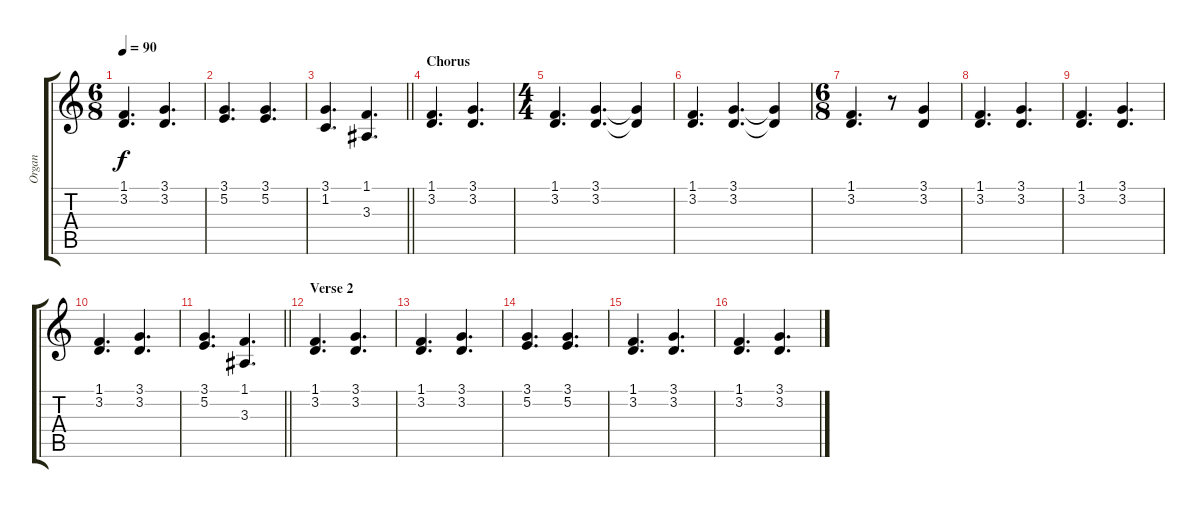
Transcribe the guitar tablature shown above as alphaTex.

\track ("Organ" "Organ") {instrument percussiveorgan}
\staff {score tabs}
\tuning (E4 B3 G3 D3 A2 E2) {hide}
\ts (6 8)
\tempo 90
\clef g2
\ks c
(1.1 3.2).4{d dy f} (3.1 3.2).4{d} |
(3.1 5.2).4{d} (3.1 5.2).4{d} |
\barLineRight lightlight
(3.1 1.2).4{d} (1.1 3.3).4{d} |
\section ("" "Chorus")
(1.1 3.2).4{d} (3.1 3.2).4{d} |
\ts (4 4)
(1.1 3.2).4{d} (3.1 3.2).4{d} (3.1{t} 3.2{t}).4 |
(1.1 3.2).4{d} (3.1 3.2).4{d} (3.1{t} 3.2{t}).4 |
\ts (6 8)
(1.1 3.2).4{d} r.8 (3.1 3.2).4 |
(1.1 3.2).4{d} (3.1 3.2).4{d} |
(1.1 3.2).4{d} (3.1 3.2).4{d} |
(1.1 3.2).4{d} (3.1 3.2).4{d} |
\barLineRight lightlight
(3.1 5.2).4{d} (1.1 3.3).4{d} |
\section ("" "Verse 2")
(1.1 3.2).4{d} (3.1 3.2).4{d} |
(1.1 3.2).4{d} (3.1 3.2).4{d} |
(3.1 5.2).4{d} (3.1 5.2).4{d} |
(1.1 3.2).4{d} (3.1 3.2).4{d} |
(1.1 3.2).4{d} (3.1 3.2).4{d}
